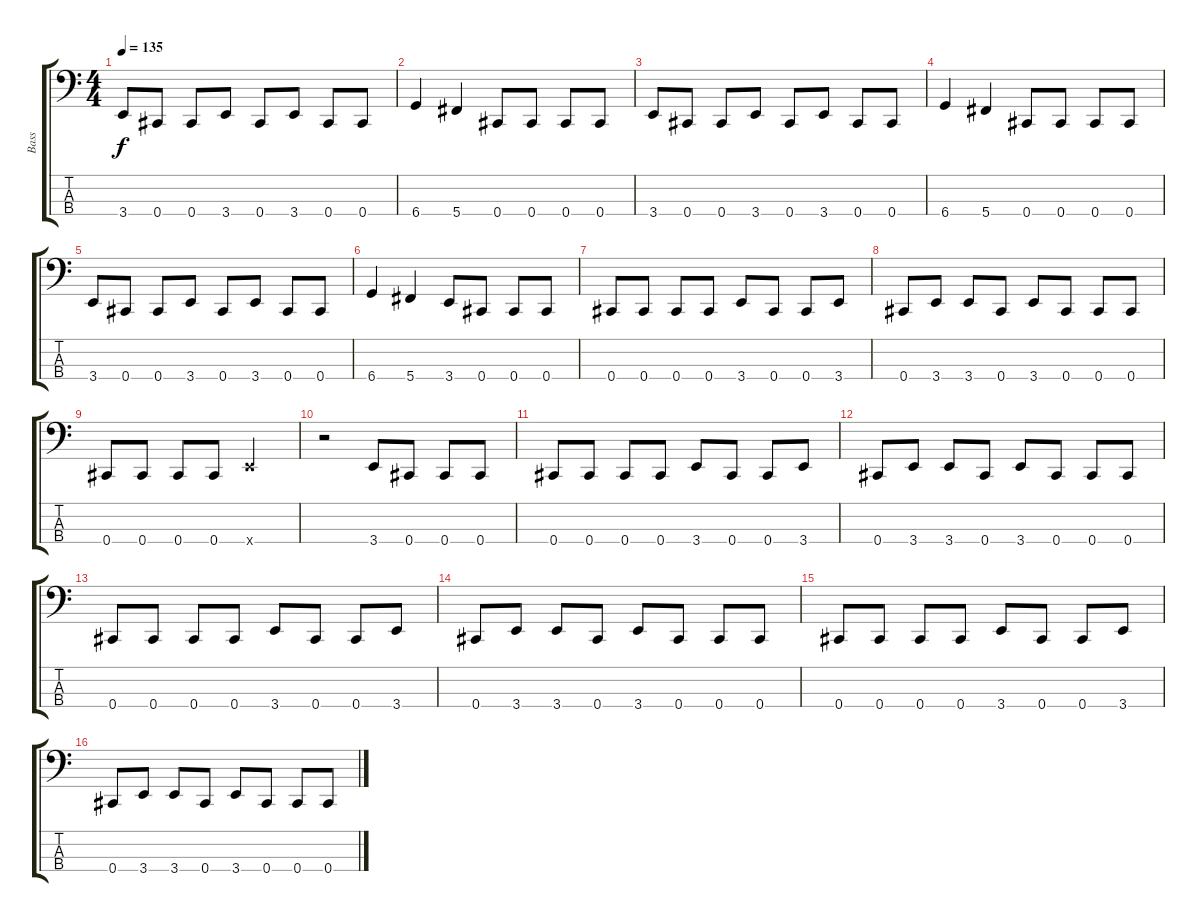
\track ("Bass" "Bass") {instrument electricbasspick}
\staff {score tabs}
\tuning (Gb2 Db2 Ab1 Db1) {hide}
\ts (4 4)
\tempo 135
\clef f4
\ks c
3.4.8{dy f} 0.4.8 0.4.8 3.4.8 0.4.8 3.4.8 0.4.8 0.4.8 |
6.4.4 5.4.4 0.4.8 0.4.8 0.4.8 0.4.8 |
3.4.8 0.4.8 0.4.8 3.4.8 0.4.8 3.4.8 0.4.8 0.4.8 |
6.4.4 5.4.4 0.4.8 0.4.8 0.4.8 0.4.8 |
3.4.8 0.4.8 0.4.8 3.4.8 0.4.8 3.4.8 0.4.8 0.4.8 |
6.4.4 5.4.4 3.4.8 0.4.8 0.4.8 0.4.8 |
0.4.8 0.4.8 0.4.8 0.4.8 3.4.8 0.4.8 0.4.8 3.4.8 |
0.4.8 3.4.8 3.4.8 0.4.8 3.4.8 0.4.8 0.4.8 0.4.8 |
0.4.8 0.4.8 0.4.8 0.4.8 3.4{x}.2 |
r.2 3.4.8 0.4.8 0.4.8 0.4.8 |
0.4.8 0.4.8 0.4.8 0.4.8 3.4.8 0.4.8 0.4.8 3.4.8 |
0.4.8 3.4.8 3.4.8 0.4.8 3.4.8 0.4.8 0.4.8 0.4.8 |
0.4.8 0.4.8 0.4.8 0.4.8 3.4.8 0.4.8 0.4.8 3.4.8 |
0.4.8 3.4.8 3.4.8 0.4.8 3.4.8 0.4.8 0.4.8 0.4.8 |
0.4.8 0.4.8 0.4.8 0.4.8 3.4.8 0.4.8 0.4.8 3.4.8 |
0.4.8 3.4.8 3.4.8 0.4.8 3.4.8 0.4.8 0.4.8 0.4.8
